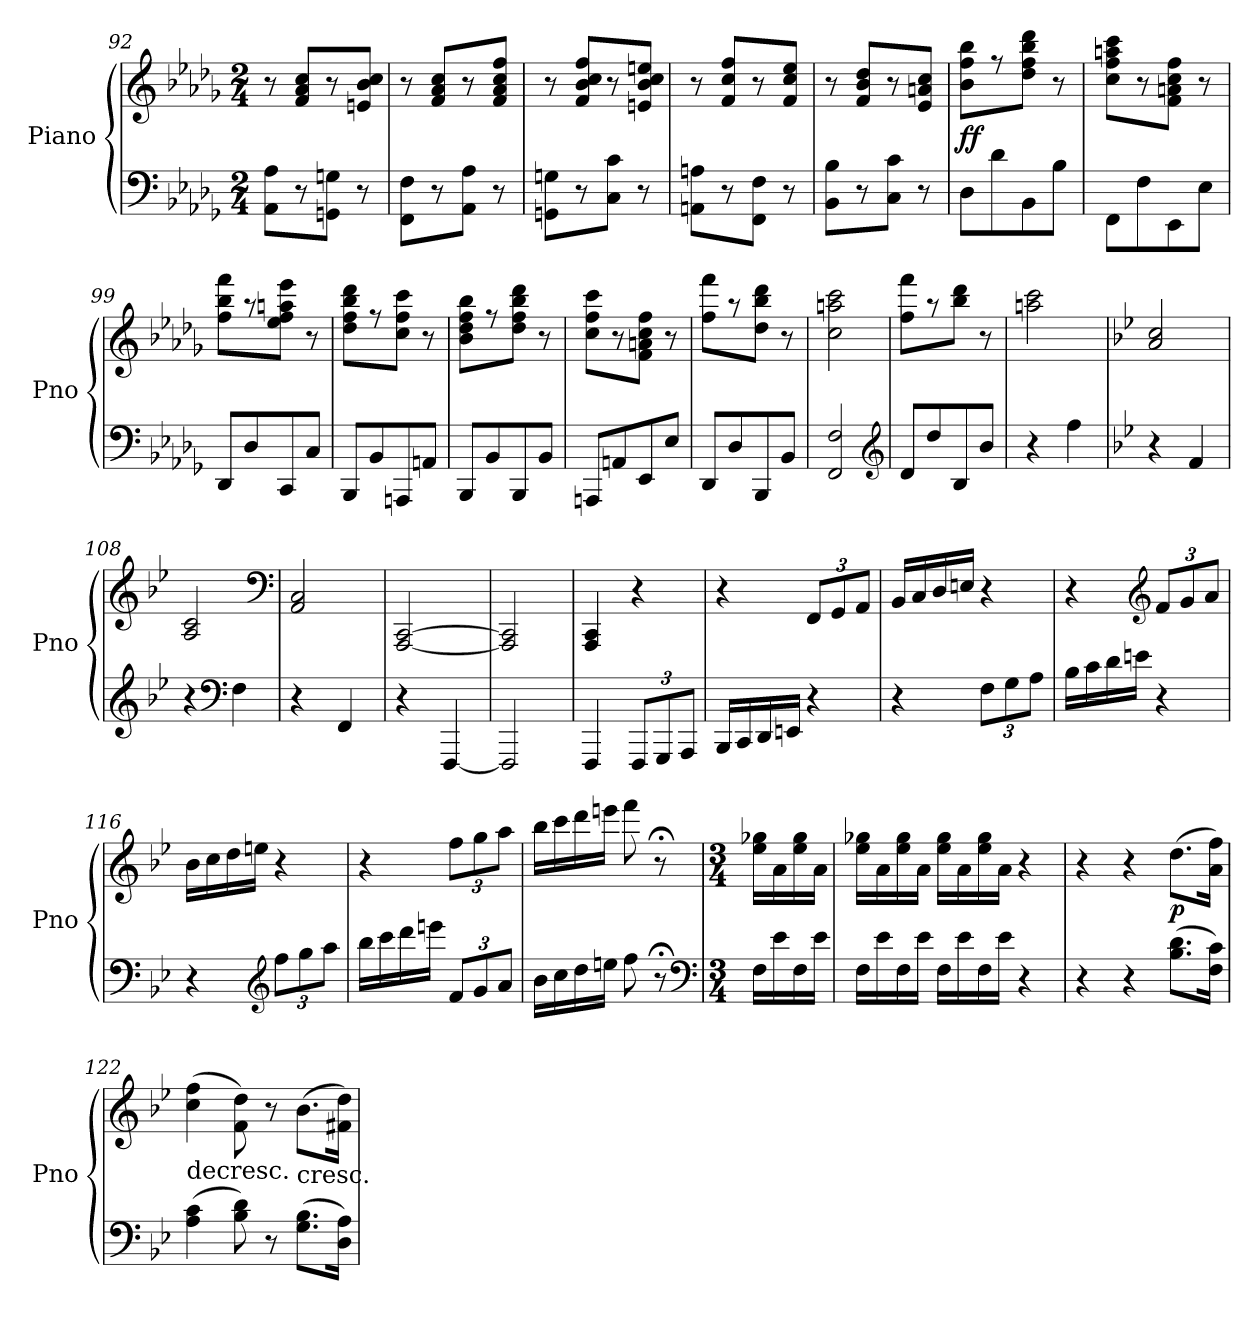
**kern	**kern	**dynam
*part1	*part1	*part1
*staff2	*staff1	*staff1/2
*I"Piano	*	*
*I'Pno	*	*
*clefF4	*clefG2	*
*k[b-e-a-d-g-]	*k[b-e-a-d-g-]	*
*M2/4	*M2/4	*
=92	=92	=92
8AA-\ 8A-\L	8r	.
8r	8f/ 8a-/ 8cc/L	.
8GGn\ 8Gn\J	8r	.
8r	8en/ 8b-/ 8cc/J	.
=93	=93	=93
8FF\ 8F\L	8r	.
8r	8f/ 8a-/ 8cc/L	.
8AA-\ 8A-\J	8r	.
8r	8f/ 8a-/ 8cc/ 8ff/J	.
=94	=94	=94
8GGn\ 8Gn\L	8r	.
8r	8f/ 8b-/ 8cc/ 8ff/L	.
8C\ 8c\J	8r	.
8r	8en/ 8b-/ 8cc/ 8een/J	.
=95	=95	=95
8AAn\ 8An\L	8r	.
8r	8f/ 8cc/ 8ff/L	.
8FF\ 8F\J	8r	.
8r	8f/ 8cc/ 8ee-/J	.
=96	=96	=96
8BB-\ 8B-\L	8r	.
8r	8f/ 8b-/ 8dd-/L	.
8C\ 8c\J	8r	.
8r	8e-/ 8an/ 8cc/J	.
=97	=97	=97
8D-\L	8b-\ 8ff\ 8bb-\L	ff
8d-\	8r	.
8BB-\	8dd-\ 8ff\ 8bb-\ 8ddd-\J	.
8B-\J	8r	.
=98	=98	=98
8FF\L	8cc\ 8ff\ 8aan\ 8ccc\L	.
8F\	8r	.
8EE-\	8f\ 8an\ 8cc\ 8ff\J	.
8E-\J	8r	.
=99	=99	=99
8DD-/L	8ff\ 8bb-\ 8fff\L	.
8D-/	8r	.
8CC/	8ee-\ 8ff\ 8aan\ 8eee-\J	.
8C/J	8r	.
=100	=100	=100
8BBB-/L	8dd-\ 8ff\ 8bb-\ 8ddd-\L	.
8BB-/	8r	.
8AAAn/	8cc\ 8ff\ 8ccc\J	.
8AAn/J	8r	.
=101	=101	=101
8BBB-/L	8b-\ 8dd-\ 8ff\ 8bb-\L	.
8BB-/	8r	.
8BBB-/	8dd-\ 8ff\ 8bb-\ 8ddd-\J	.
8BB-/J	8r	.
=102	=102	=102
8AAAn/L	8cc\ 8ff\ 8ccc\L	.
8AAn/	8r	.
8EE-/	8f\ 8an\ 8cc\ 8ff\J	.
8E-/J	8r	.
=103	=103	=103
8DD-/L	8ff\ 8fff\L	.
8D-/	8r	.
8BBB-/	8dd-\ 8bb-\ 8ddd-\J	.
8BB-/J	8r	.
=104	=104	=104
2FF/ 2F/	2cc\ 2aan\ 2ccc\	.
*clefG2	*	*
=105	=105	=105
8d-/L	8ff\ 8fff\L	.
8dd-/	8r	.
8B-/	8bb-\ 8ddd-\J	.
8b-/J	8r	.
=106	=106	=106
4r	2aan\ 2ccc\	.
4ff\	.	.
=107	=107	=107
*k[b-e-]	*k[b-e-]	*
4r	2a/ 2cc/	.
4f/	.	.
=108	=108	=108
4r	2A/ 2c/	.
*clefF4	*	*
4F\	.	.
*	*clefF4	*
=109	=109	=109
4r	2AA/ 2C/	.
4FF/	.	.
=110	=110	=110
4r	[2AAA/ [2CC/	.
[4FFF/	.	.
=111	=111	=111
2FFF/]	2AAA]/ 2CC]/	.
=112	=112	=112
4FFF/	4AAA/ 4CC/	.
12FFF/L	4r	.
12GGG/	.	.
12AAA/J	.	.
=113	=113	=113
16BBB-/LL	4r	.
16CC/	.	.
16DD/	.	.
16EEn/JJ	.	.
4r	12FF/L	.
.	12GG/	.
.	12AA/J	.
=114	=114	=114
4r	16BB-/LL	.
.	16C/	.
.	16D/	.
.	16En/JJ	.
12F\L	4r	.
12G\	.	.
12A\J	.	.
=115	=115	=115
16B-\LL	4r	.
16c\	.	.
16d\	.	.
16en\JJ	.	.
*	*clefG2	*
4r	12f/L	.
.	12g/	.
.	12a/J	.
=116	=116	=116
4r	16b-\LL	.
.	16cc\	.
.	16dd\	.
.	16een\JJ	.
*clefG2	*	*
12ff\L	4r	.
12gg\	.	.
12aa\J	.	.
=117	=117	=117
16bb-\LL	4r	.
16ccc\	.	.
16ddd\	.	.
16eeen\JJ	.	.
12f/L	12ff\L	.
12g/	12gg\	.
12a/J	12aa\J	.
=118	=118	=118
16b-\LL	16bb-\LL	.
16cc\	16ccc\	.
16dd\	16ddd\	.
16een\JJ	16eeen\JJ	.
8ff\	8fff\	.
8r;<	8r;<	.
*clefF4	*	*
=119	=119	=119
*M3/4	*M3/4	*
16F\LL	16ee-\ 16gg-X\LL	.
16e-\	16a\	.
16F\	16ee-\ 16gg-\	.
16e-\JJ	16a\JJ	.
=120	=120	=120
16F\LL	16ee-\ 16gg-X\LL	.
16e-\	16a\	.
16F\	16ee-\ 16gg-\	.
16e-\JJ	16a\JJ	.
16F\LL	16ee-\ 16gg-\LL	.
16e-\	16a\	.
16F\	16ee-\ 16gg-\	.
16e-\JJ	16a\JJ	.
4r	4r	.
=121	=121	=121
4r	4r	.
4r	4r	.
(8.B-\ 8.d\L	(8.dd\L	p
16F\ 16c\Jk)	16a\ 16ff\Jk)	.
=122	=122	=122
!	!LO:TX:c:t=decresc.	!
(4A\ 4c\	(4cc\ 4ff\	.
8B-\ 8d\)	8f\ 8dd\)	.
8r	8r	.
!	!LO:TX:c:t=cresc.	!
(8.G\ 8.B-\L	(8.b-\L	.
16D\ 16A\Jk)	16f#X\ 16dd\Jk)	.
=	=	=
*-	*-	*-
